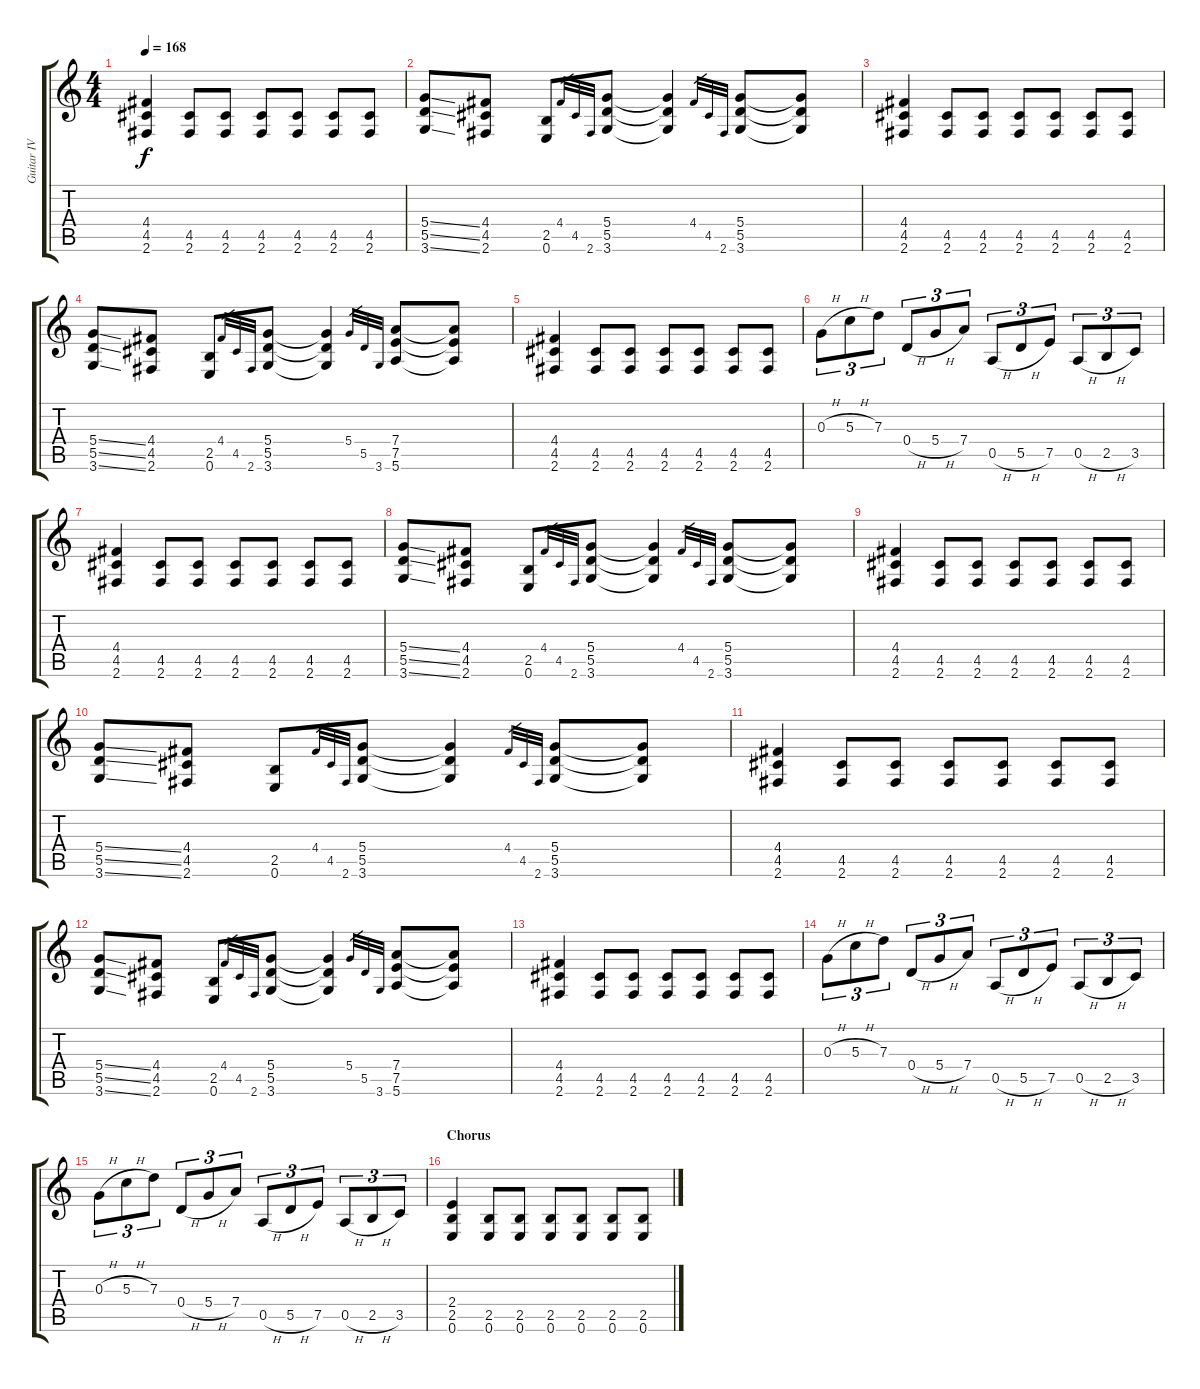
\track ("Guitar IV Over/Dist" "Guitar IV ") {instrument distortionguitar}
\staff {score tabs}
\tuning (E4 B3 G3 D3 A2 E2) {hide}
\ts (4 4)
\tempo 168
\clef g2
\ks c
(4.4 4.5 2.6).4{dy f} (4.5 2.6).8 (4.5 2.6).8 (4.5 2.6).8 (4.5 2.6).8 (4.5 2.6).8 (4.5 2.6).8 |
(5.4{ss} 5.5{ss} 3.6{ss}).8 (4.4 4.5 2.6).8 (2.5 0.6).8 4.4.32{gr} 4.5.32{gr} 2.6.32{gr} (5.4 5.5 3.6).8 (5.4{t} 5.5{t} 3.6{t}).4 4.4.32{gr} 4.5.32{gr} 2.6.32{gr} (5.4 5.5 3.6).8 (5.4{t} 5.5{t} 3.6{t}).8 |
(4.4 4.5 2.6).4 (4.5 2.6).8 (4.5 2.6).8 (4.5 2.6).8 (4.5 2.6).8 (4.5 2.6).8 (4.5 2.6).8 |
(5.4{ss} 5.5{ss} 3.6{ss}).8 (4.4 4.5 2.6).8 (2.5 0.6).8 4.4.32{gr} 4.5.32{gr} 2.6.32{gr} (5.4 5.5 3.6).8 (5.4{t} 5.5{t} 3.6{t}).4 5.4.32{gr} 5.5.32{gr} 3.6.32{gr} (7.4 7.5 5.6).8 (7.4{t} 7.5{t} 5.6{t}).8 |
(4.4 4.5 2.6).4 (4.5 2.6).8 (4.5 2.6).8 (4.5 2.6).8 (4.5 2.6).8 (4.5 2.6).8 (4.5 2.6).8 |
0.3{h}.8{tu (3 2)} 5.3{h}.8{tu (3 2)} 7.3.8{tu (3 2)} 0.4{h}.8{tu (3 2)} 5.4{h}.8{tu (3 2)} 7.4.8{tu (3 2)} 0.5{h}.8{tu (3 2)} 5.5{h}.8{tu (3 2)} 7.5.8{tu (3 2)} 0.5{h}.8{tu (3 2)} 2.5{h}.8{tu (3 2)} 3.5.8{tu (3 2)} |
(4.4 4.5 2.6).4 (4.5 2.6).8 (4.5 2.6).8 (4.5 2.6).8 (4.5 2.6).8 (4.5 2.6).8 (4.5 2.6).8 |
(5.4{ss} 5.5{ss} 3.6{ss}).8 (4.4 4.5 2.6).8 (2.5 0.6).8 4.4.32{gr} 4.5.32{gr} 2.6.32{gr} (5.4 5.5 3.6).8 (5.4{t} 5.5{t} 3.6{t}).4 4.4.32{gr} 4.5.32{gr} 2.6.32{gr} (5.4 5.5 3.6).8 (5.4{t} 5.5{t} 3.6{t}).8 |
(4.4 4.5 2.6).4 (4.5 2.6).8 (4.5 2.6).8 (4.5 2.6).8 (4.5 2.6).8 (4.5 2.6).8 (4.5 2.6).8 |
(5.4{ss} 5.5{ss} 3.6{ss}).8 (4.4 4.5 2.6).8 (2.5 0.6).8 4.4.32{gr} 4.5.32{gr} 2.6.32{gr} (5.4 5.5 3.6).8 (5.4{t} 5.5{t} 3.6{t}).4 4.4.32{gr} 4.5.32{gr} 2.6.32{gr} (5.4 5.5 3.6).8 (5.4{t} 5.5{t} 3.6{t}).8 |
(4.4 4.5 2.6).4 (4.5 2.6).8 (4.5 2.6).8 (4.5 2.6).8 (4.5 2.6).8 (4.5 2.6).8 (4.5 2.6).8 |
(5.4{ss} 5.5{ss} 3.6{ss}).8 (4.4 4.5 2.6).8 (2.5 0.6).8 4.4.32{gr} 4.5.32{gr} 2.6.32{gr} (5.4 5.5 3.6).8 (5.4{t} 5.5{t} 3.6{t}).4 5.4.32{gr} 5.5.32{gr} 3.6.32{gr} (7.4 7.5 5.6).8 (7.4{t} 7.5{t} 5.6{t}).8 |
(4.4 4.5 2.6).4 (4.5 2.6).8 (4.5 2.6).8 (4.5 2.6).8 (4.5 2.6).8 (4.5 2.6).8 (4.5 2.6).8 |
0.3{h}.8{tu (3 2)} 5.3{h}.8{tu (3 2)} 7.3.8{tu (3 2)} 0.4{h}.8{tu (3 2)} 5.4{h}.8{tu (3 2)} 7.4.8{tu (3 2)} 0.5{h}.8{tu (3 2)} 5.5{h}.8{tu (3 2)} 7.5.8{tu (3 2)} 0.5{h}.8{tu (3 2)} 2.5{h}.8{tu (3 2)} 3.5.8{tu (3 2)} |
0.3{h}.8{tu (3 2)} 5.3{h}.8{tu (3 2)} 7.3.8{tu (3 2)} 0.4{h}.8{tu (3 2)} 5.4{h}.8{tu (3 2)} 7.4.8{tu (3 2)} 0.5{h}.8{tu (3 2)} 5.5{h}.8{tu (3 2)} 7.5.8{tu (3 2)} 0.5{h}.8{tu (3 2)} 2.5{h}.8{tu (3 2)} 3.5.8{tu (3 2)} |
\section ("" "Chorus")
(2.4 2.5 0.6).4 (2.5 0.6).8 (2.5 0.6).8 (2.5 0.6).8 (2.5 0.6).8 (2.5 0.6).8 (2.5 0.6).8
